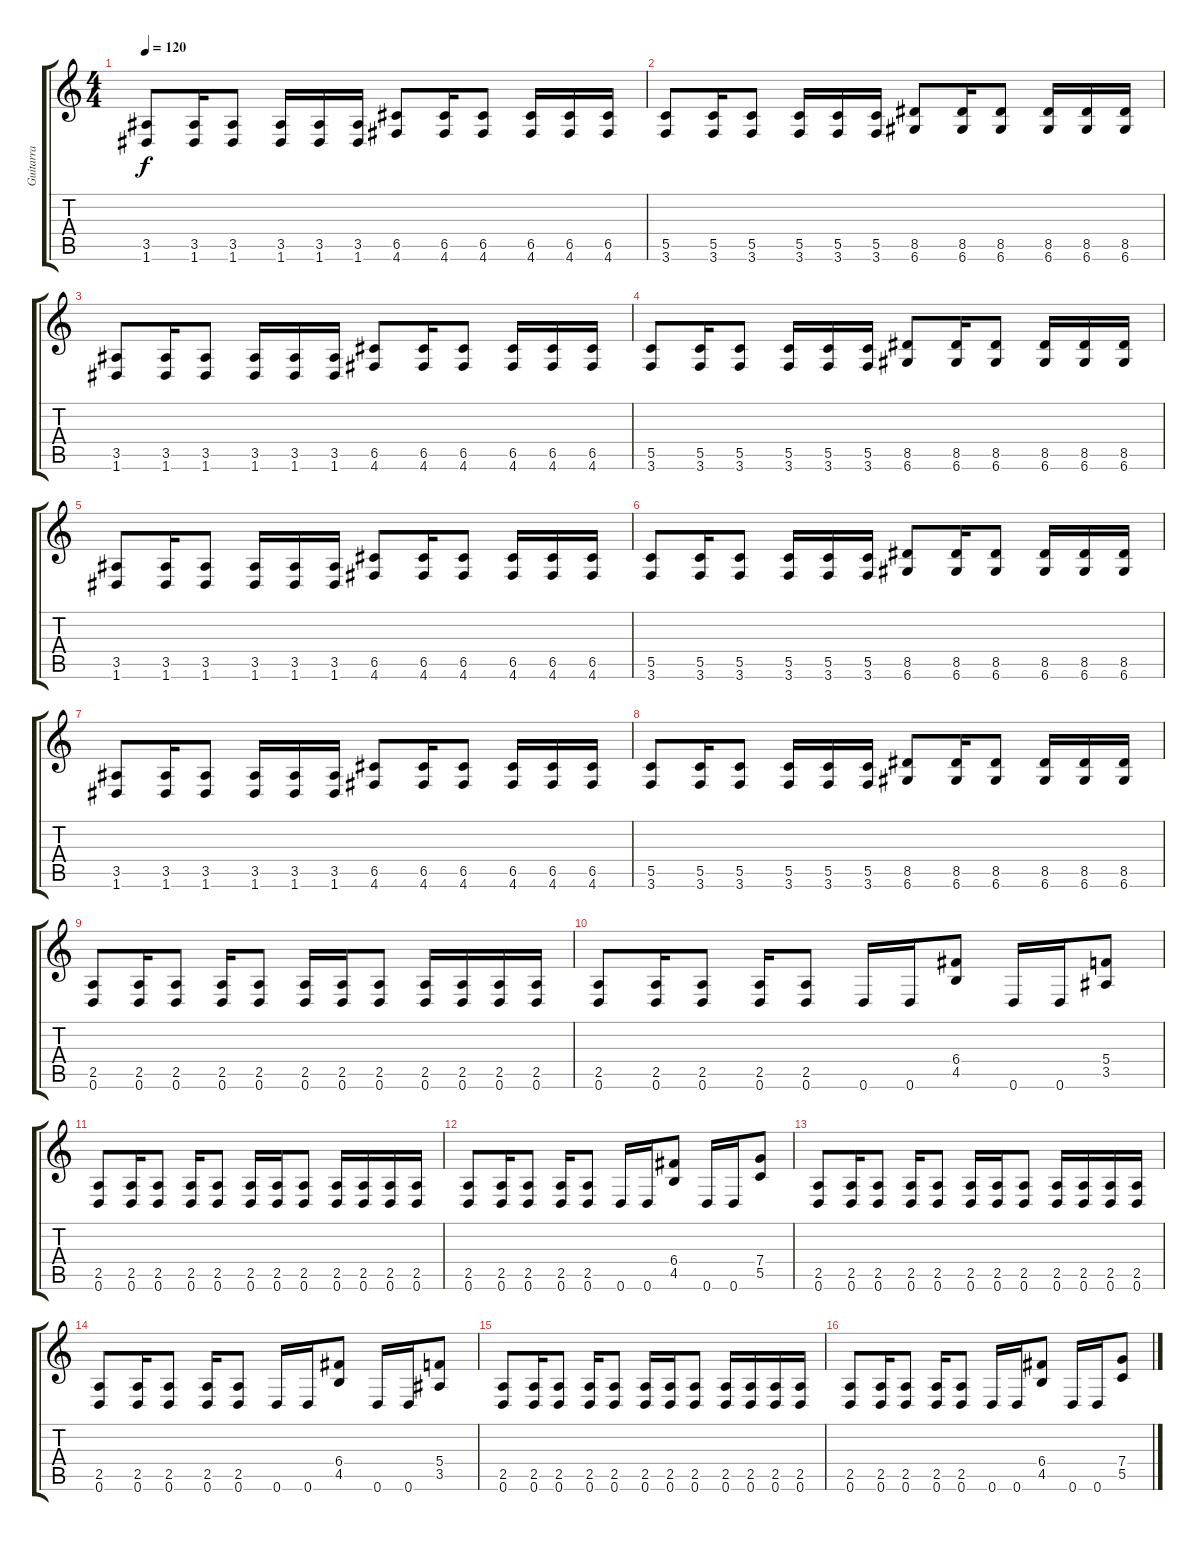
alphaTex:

\track ("Guitarra" "Guitarra") {instrument distortionguitar}
\staff {score tabs}
\tuning (D4 A3 F3 C3 G2 D2) {hide}
\ts (4 4)
\tempo 120
\clef g2
\ks c
(3.5 1.6).8{dy f} (3.5 1.6).16 (3.5 1.6).8 (3.5 1.6).16 (3.5 1.6).16 (3.5 1.6).16 (6.5 4.6).8 (6.5 4.6).16 (6.5 4.6).8 (6.5 4.6).16 (6.5 4.6).16 (6.5 4.6).16 |
(5.5 3.6).8 (5.5 3.6).16 (5.5 3.6).8 (5.5 3.6).16 (5.5 3.6).16 (5.5 3.6).16 (8.5 6.6).8 (8.5 6.6).16 (8.5 6.6).8 (8.5 6.6).16 (8.5 6.6).16 (8.5 6.6).16 |
(3.5 1.6).8 (3.5 1.6).16 (3.5 1.6).8 (3.5 1.6).16 (3.5 1.6).16 (3.5 1.6).16 (6.5 4.6).8 (6.5 4.6).16 (6.5 4.6).8 (6.5 4.6).16 (6.5 4.6).16 (6.5 4.6).16 |
(5.5 3.6).8 (5.5 3.6).16 (5.5 3.6).8 (5.5 3.6).16 (5.5 3.6).16 (5.5 3.6).16 (8.5 6.6).8 (8.5 6.6).16 (8.5 6.6).8 (8.5 6.6).16 (8.5 6.6).16 (8.5 6.6).16 |
(3.5 1.6).8 (3.5 1.6).16 (3.5 1.6).8 (3.5 1.6).16 (3.5 1.6).16 (3.5 1.6).16 (6.5 4.6).8 (6.5 4.6).16 (6.5 4.6).8 (6.5 4.6).16 (6.5 4.6).16 (6.5 4.6).16 |
(5.5 3.6).8 (5.5 3.6).16 (5.5 3.6).8 (5.5 3.6).16 (5.5 3.6).16 (5.5 3.6).16 (8.5 6.6).8 (8.5 6.6).16 (8.5 6.6).8 (8.5 6.6).16 (8.5 6.6).16 (8.5 6.6).16 |
(3.5 1.6).8 (3.5 1.6).16 (3.5 1.6).8 (3.5 1.6).16 (3.5 1.6).16 (3.5 1.6).16 (6.5 4.6).8 (6.5 4.6).16 (6.5 4.6).8 (6.5 4.6).16 (6.5 4.6).16 (6.5 4.6).16 |
(5.5 3.6).8 (5.5 3.6).16 (5.5 3.6).8 (5.5 3.6).16 (5.5 3.6).16 (5.5 3.6).16 (8.5 6.6).8 (8.5 6.6).16 (8.5 6.6).8 (8.5 6.6).16 (8.5 6.6).16 (8.5 6.6).16 |
(2.5 0.6).8 (2.5 0.6).16 (2.5 0.6).8 (2.5 0.6).16 (2.5 0.6).8 (2.5 0.6).16 (2.5 0.6).16 (2.5 0.6).8 (2.5 0.6).16 (2.5 0.6).16 (2.5 0.6).16 (2.5 0.6).16 |
(2.5 0.6).8 (2.5 0.6).16 (2.5 0.6).8 (2.5 0.6).16 (2.5 0.6).8 0.6.16 0.6.16 (6.4 4.5).8 0.6.16 0.6.16 (5.4 3.5).8 |
(2.5 0.6).8 (2.5 0.6).16 (2.5 0.6).8 (2.5 0.6).16 (2.5 0.6).8 (2.5 0.6).16 (2.5 0.6).16 (2.5 0.6).8 (2.5 0.6).16 (2.5 0.6).16 (2.5 0.6).16 (2.5 0.6).16 |
(2.5 0.6).8 (2.5 0.6).16 (2.5 0.6).8 (2.5 0.6).16 (2.5 0.6).8 0.6.16 0.6.16 (6.4 4.5).8 0.6.16 0.6.16 (7.4 5.5).8 |
(2.5 0.6).8 (2.5 0.6).16 (2.5 0.6).8 (2.5 0.6).16 (2.5 0.6).8 (2.5 0.6).16 (2.5 0.6).16 (2.5 0.6).8 (2.5 0.6).16 (2.5 0.6).16 (2.5 0.6).16 (2.5 0.6).16 |
(2.5 0.6).8 (2.5 0.6).16 (2.5 0.6).8 (2.5 0.6).16 (2.5 0.6).8 0.6.16 0.6.16 (6.4 4.5).8 0.6.16 0.6.16 (5.4 3.5).8 |
(2.5 0.6).8 (2.5 0.6).16 (2.5 0.6).8 (2.5 0.6).16 (2.5 0.6).8 (2.5 0.6).16 (2.5 0.6).16 (2.5 0.6).8 (2.5 0.6).16 (2.5 0.6).16 (2.5 0.6).16 (2.5 0.6).16 |
(2.5 0.6).8 (2.5 0.6).16 (2.5 0.6).8 (2.5 0.6).16 (2.5 0.6).8 0.6.16 0.6.16 (6.4 4.5).8 0.6.16 0.6.16 (7.4 5.5).8
